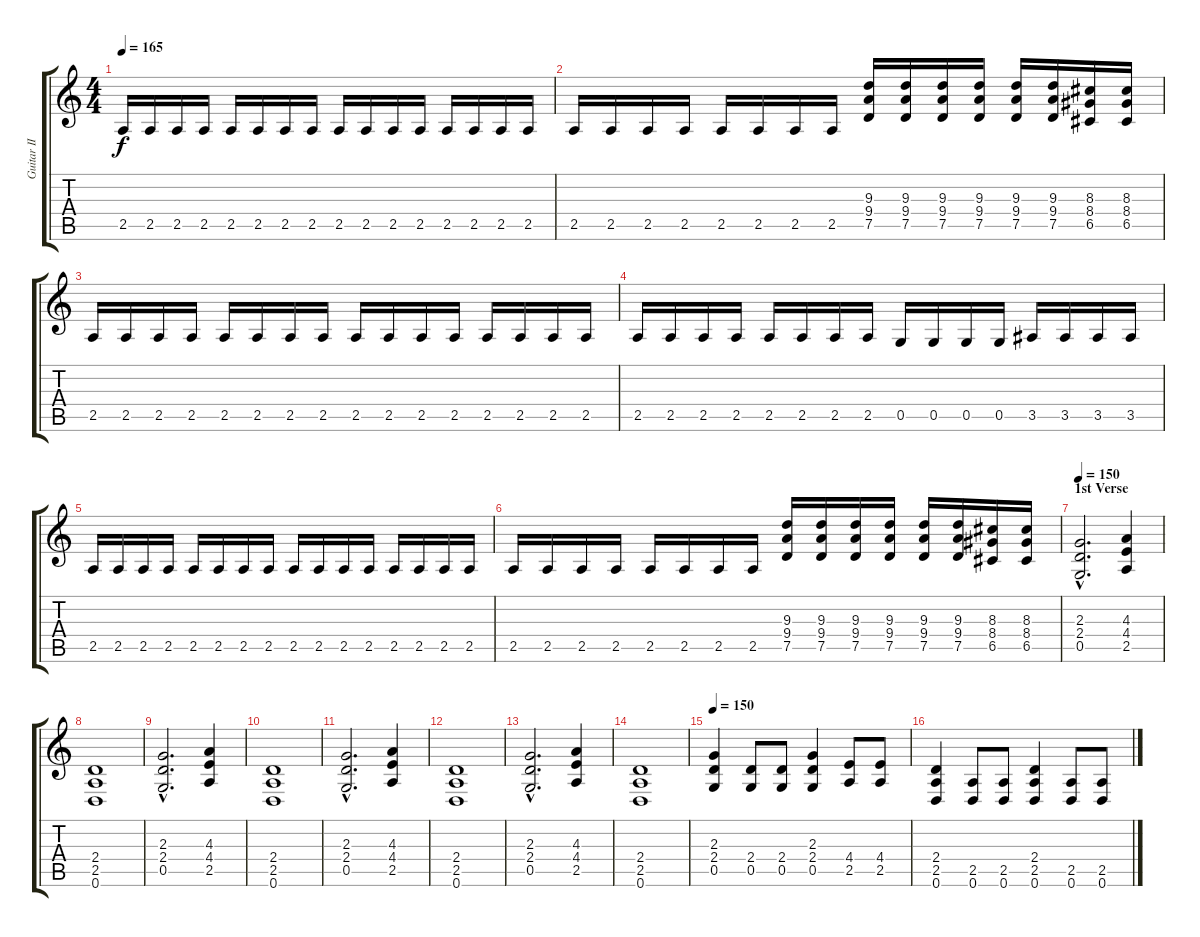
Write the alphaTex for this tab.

\track ("Guitar II" "Guitar II") {instrument distortionguitar}
\staff {score tabs}
\tuning (D4 A3 F3 C3 G2 D2) {hide}
\ts (4 4)
\tempo 165
\clef g2
\ks c
2.5.16{dy f} 2.5.16 2.5.16 2.5.16 2.5.16 2.5.16 2.5.16 2.5.16 2.5.16 2.5.16 2.5.16 2.5.16 2.5.16 2.5.16 2.5.16 2.5.16 |
2.5.16 2.5.16 2.5.16 2.5.16 2.5.16 2.5.16 2.5.16 2.5.16 (9.3 9.4 7.5).16 (9.3 9.4 7.5).16 (9.3 9.4 7.5).16 (9.3 9.4 7.5).16 (9.3 9.4 7.5).16 (9.3 9.4 7.5).16 (8.3 8.4 6.5).16 (8.3 8.4 6.5).16 |
2.5.16 2.5.16 2.5.16 2.5.16 2.5.16 2.5.16 2.5.16 2.5.16 2.5.16 2.5.16 2.5.16 2.5.16 2.5.16 2.5.16 2.5.16 2.5.16 |
2.5.16 2.5.16 2.5.16 2.5.16 2.5.16 2.5.16 2.5.16 2.5.16 0.5.16 0.5.16 0.5.16 0.5.16 3.5.16 3.5.16 3.5.16 3.5.16 |
2.5.16 2.5.16 2.5.16 2.5.16 2.5.16 2.5.16 2.5.16 2.5.16 2.5.16 2.5.16 2.5.16 2.5.16 2.5.16 2.5.16 2.5.16 2.5.16 |
2.5.16 2.5.16 2.5.16 2.5.16 2.5.16 2.5.16 2.5.16 2.5.16 (9.3 9.4 7.5).16 (9.3 9.4 7.5).16 (9.3 9.4 7.5).16 (9.3 9.4 7.5).16 (9.3 9.4 7.5).16 (9.3 9.4 7.5).16 (8.3 8.4 6.5).16 (8.3 8.4 6.5).16 |
\section ("" "1st Verse")
\tempo 150
(2.3{hac} 2.4{hac} 0.5{hac}).2{d} (4.3 4.4 2.5).4 |
(2.4 2.5 0.6).1 |
(2.3{hac} 2.4{hac} 0.5{hac}).2{d} (4.3 4.4 2.5).4 |
(2.4 2.5 0.6).1 |
(2.3{hac} 2.4{hac} 0.5{hac}).2{d} (4.3 4.4 2.5).4 |
(2.4 2.5 0.6).1 |
(2.3{hac} 2.4{hac} 0.5{hac}).2{d} (4.3 4.4 2.5).4 |
(2.4 2.5 0.6).1 |
\tempo 150
(2.3 2.4 0.5).4 (2.4 0.5).8 (2.4 0.5).8 (2.3 2.4 0.5).4 (4.4 2.5).8 (4.4 2.5).8 |
(2.4 2.5 0.6).4 (2.5 0.6).8 (2.5 0.6).8 (2.4 2.5 0.6).4 (2.5 0.6).8 (2.5 0.6).8
